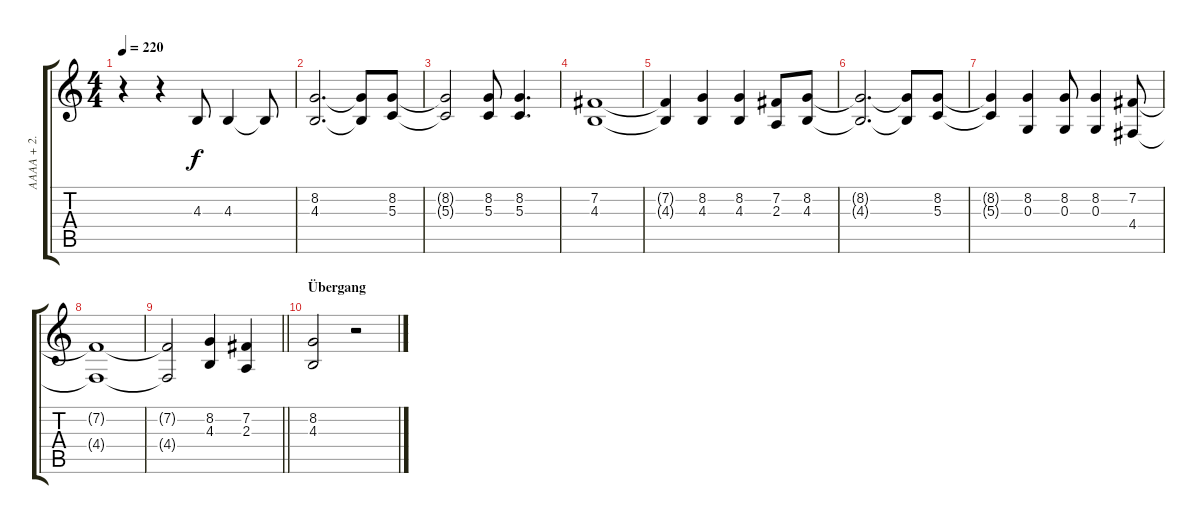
\track ("AAAA + 2. Stimme" "AAAA + 2. ") {instrument englishhorn}
\staff {score tabs}
\tuning (E4 B3 G3 D3 A2 E2) {hide}
\ts (4 4)
\tempo 220
\clef g2
\ks c
r.4{dy f} r.4 4.3.8 4.3.4 4.3{t}.8 |
(8.2 4.3).2{d} (8.2{t} 4.3{t}).8 (8.2 5.3).8 |
(8.2{t} 5.3{t}).2 (8.2 5.3).8 (8.2 5.3).4{d} |
(7.2 4.3).1 |
(7.2{t} 4.3{t}).4 (8.2 4.3).4 (8.2 4.3).4 (7.2 2.3).8 (8.2 4.3).8 |
(8.2{t} 4.3{t}).2{d} (8.2{t} 4.3{t}).8 (8.2 5.3).8 |
(8.2{t} 5.3{t}).4 (8.2 0.3).4 (8.2 0.3).8 (8.2 0.3).4 (7.2 4.4).8 |
(7.2{t} 4.4{t}).1 |
\barLineRight lightlight
(7.2{t} 4.4{t}).2 (8.2 4.3).4 (7.2 2.3).4 |
\section ("" "Übergang")
(8.2 4.3).2 r.2
